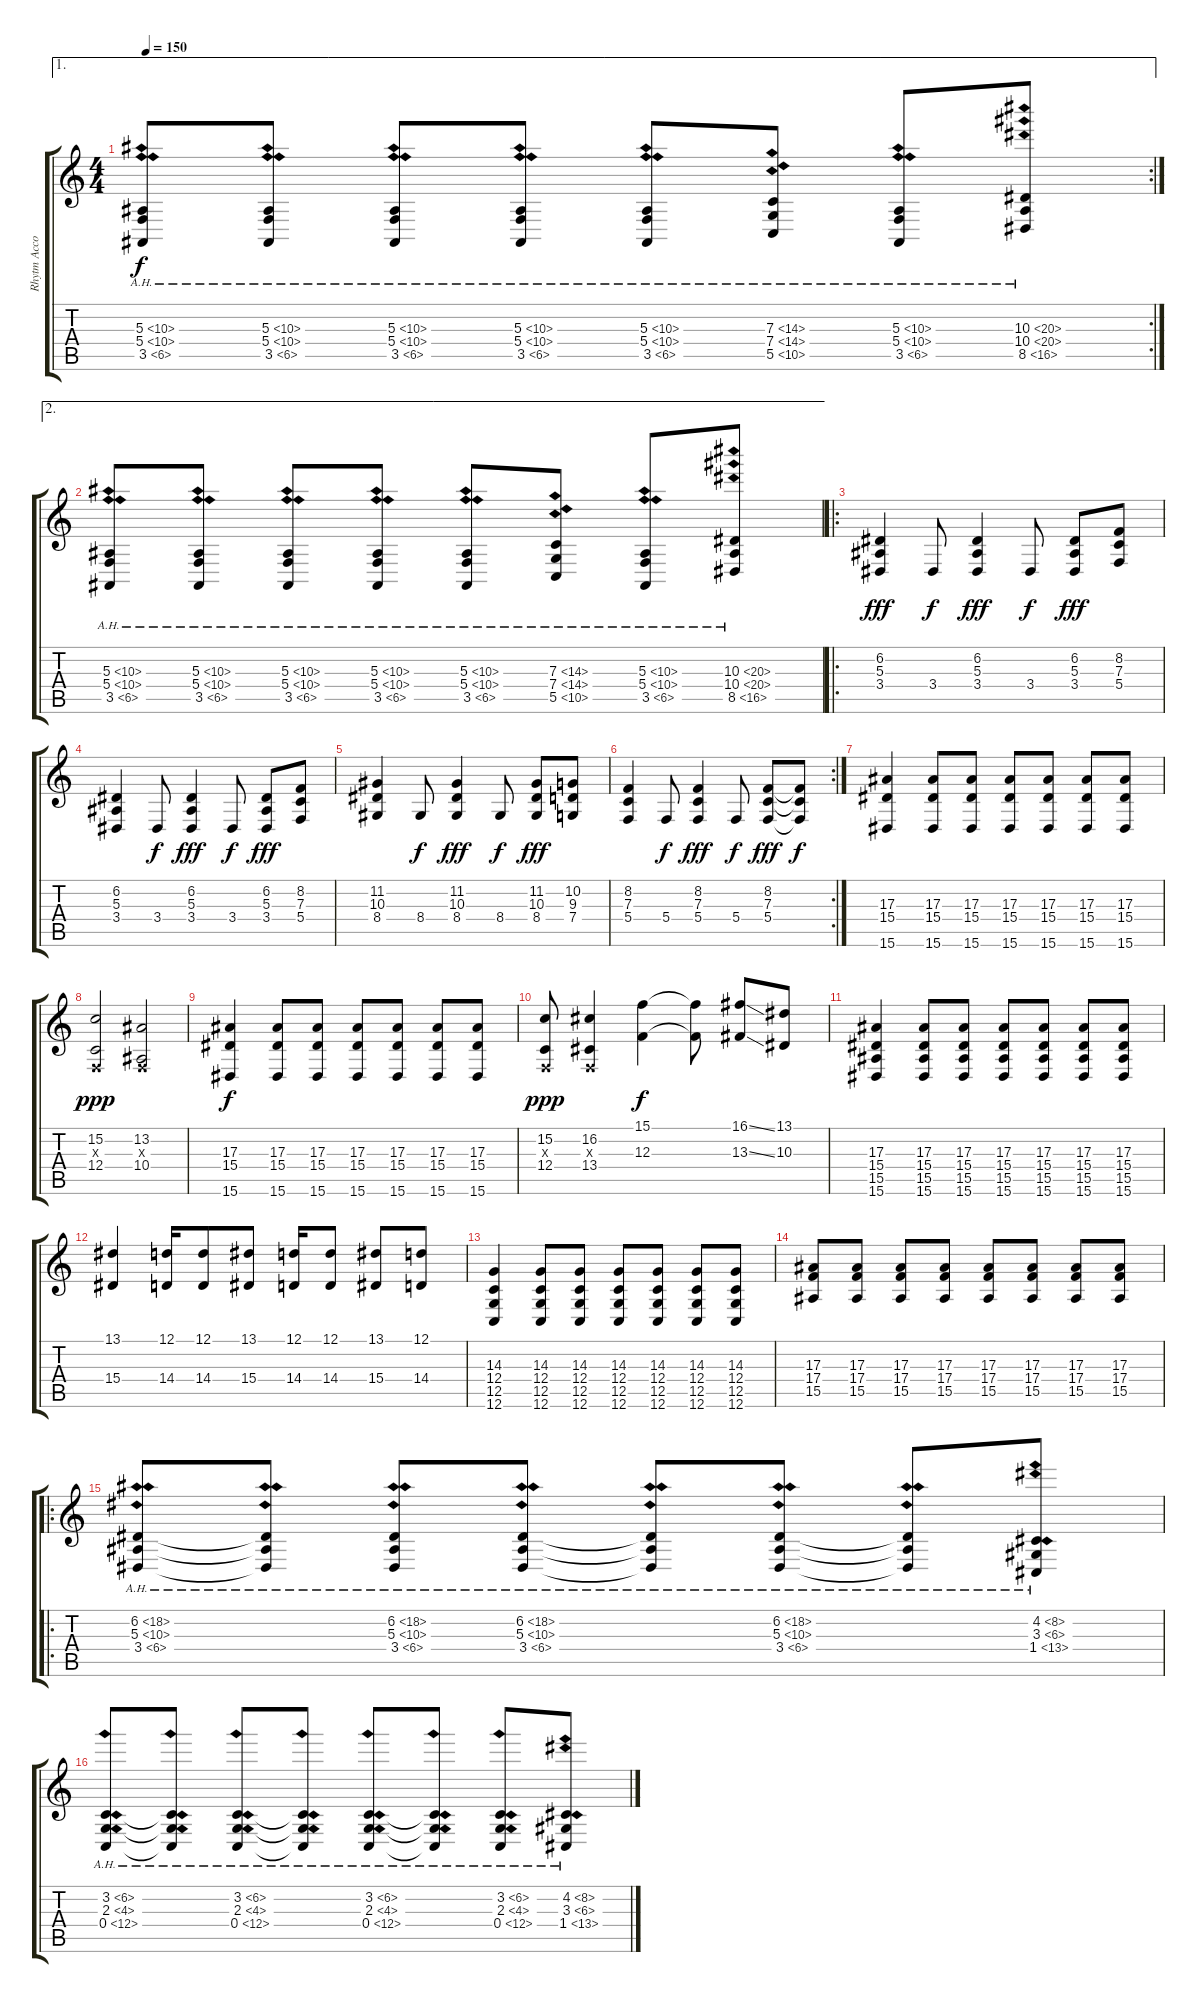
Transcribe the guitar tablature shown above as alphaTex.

\track ("Rhytm Accordion" "Rhytm Acco") {instrument tangoaccordion}
\staff {score tabs}
\tuning (D4 A3 F3 C3 G2 C2) {hide}
\ae 1
\rc 2
\ts (4 4)
\tempo 150
\clef g2
\ks c
(5.3{ah 5} 5.4{ah 5} 3.5{ah 3}).8{dy f} (5.3{ah 5} 5.4{ah 5} 3.5{ah 3}).8 (5.3{ah 5} 5.4{ah 5} 3.5{ah 3}).8 (5.3{ah 5} 5.4{ah 5} 3.5{ah 3}).8 (5.3{ah 5} 5.4{ah 5} 3.5{ah 3}).8 (7.3{ah 7} 7.4{ah 7} 5.5{ah 5}).8 (5.3{ah 5} 5.4{ah 5} 3.5{ah 3}).8 (10.3{ah 10} 10.4{ah 10} 8.5{ah 8}).8 |
\ae 2
(5.3{ah 5} 5.4{ah 5} 3.5{ah 3}).8 (5.3{ah 5} 5.4{ah 5} 3.5{ah 3}).8 (5.3{ah 5} 5.4{ah 5} 3.5{ah 3}).8 (5.3{ah 5} 5.4{ah 5} 3.5{ah 3}).8 (5.3{ah 5} 5.4{ah 5} 3.5{ah 3}).8 (7.3{ah 7} 7.4{ah 7} 5.5{ah 5}).8 (5.3{ah 5} 5.4{ah 5} 3.5{ah 3}).8 (10.3{ah 10} 10.4{ah 10} 8.5{ah 8}).8 |
\ro
(6.2 5.3 3.4).4{dy fff volume 16 instrument accordion} 3.4.8{dy f} (6.2 5.3 3.4).4{dy fff} 3.4.8{dy f} (6.2 5.3 3.4).8{dy fff} (8.2 7.3 5.4).8 |
(6.2 5.3 3.4).4 3.4.8{dy f} (6.2 5.3 3.4).4{dy fff} 3.4.8{dy f} (6.2 5.3 3.4).8{dy fff} (8.2 7.3 5.4).8 |
(11.2 10.3 8.4).4 8.4.8{dy f} (11.2 10.3 8.4).4{dy fff} 8.4.8{dy f} (11.2 10.3 8.4).8{dy fff} (10.2 9.3 7.4).8 |
\rc 2
(8.2 7.3 5.4).4 5.4.8{dy f} (8.2 7.3 5.4).4{dy fff} 5.4.8{dy f} (8.2 7.3 5.4).8{dy fff} (8.2{t} 7.3{t} 5.4{t}).8{dy f} |
(17.3 15.4 15.6).4{volume 12 balance 16 instrument accordion} (17.3 15.4 15.6).8 (17.3 15.4 15.6).8 (17.3 15.4 15.6).8 (17.3 15.4 15.6).8 (17.3 15.4 15.6).8 (17.3 15.4 15.6).8 |
(15.2 0.3{x} 12.4).2{dy ppp} (13.2 0.3{x} 10.4).2 |
(17.3 15.4 15.6).4{dy f} (17.3 15.4 15.6).8 (17.3 15.4 15.6).8 (17.3 15.4 15.6).8 (17.3 15.4 15.6).8 (17.3 15.4 15.6).8 (17.3 15.4 15.6).8 |
(15.2 0.3{x} 12.4).8{dy ppp} (16.2 0.3{x} 13.4).4 (15.1 12.3).4{dy f} (15.1{t} 12.3{t}).8 (16.1{ss} 13.3{ss}).8 (13.1 10.3).8 |
(17.3 15.4 15.5 15.6).4 (17.3 15.4 15.5 15.6).8 (17.3 15.4 15.5 15.6).8 (17.3 15.4 15.5 15.6).8 (17.3 15.4 15.5 15.6).8 (17.3 15.4 15.5 15.6).8 (17.3 15.4 15.5 15.6).8 |
(13.1 15.4).4 (12.1 14.4).16 (12.1 14.4).8 (13.1 15.4).8 (12.1 14.4).16 (12.1 14.4).8 (13.1 15.4).8 (12.1 14.4).8 |
(14.3 12.4 12.5 12.6).4 (14.3 12.4 12.5 12.6).8 (14.3 12.4 12.5 12.6).8 (14.3 12.4 12.5 12.6).8 (14.3 12.4 12.5 12.6).8 (14.3 12.4 12.5 12.6).8 (14.3 12.4 12.5 12.6).8 |
(17.3 17.4 15.5).8 (17.3 17.4 15.5).8 (17.3 17.4 15.5).8 (17.3 17.4 15.5).8 (17.3 17.4 15.5).8 (17.3 17.4 15.5).8 (17.3 17.4 15.5).8 (17.3 17.4 15.5).8 |
\ro
(6.2{ah 12} 5.3{ah 5} 3.4{ah 3}).8 (6.2{ah 12 t} 5.3{ah 5 t} 3.4{ah 3 t}).8 (6.2{ah 12} 5.3{ah 5} 3.4{ah 3}).8 (6.2{ah 12} 5.3{ah 5} 3.4{ah 3}).8 (6.2{ah 12 t} 5.3{ah 5 t} 3.4{ah 3 t}).8 (6.2{ah 12} 5.3{ah 5} 3.4{ah 3}).8 (6.2{ah 12 t} 5.3{ah 5 t} 3.4{ah 3 t}).8 (4.2{ah 4} 3.3{ah 3} 1.4{ah 12}).8 |
(3.2{ah 3} 2.3{ah 2} 0.4{ah 12}).8 (3.2{ah 3 t} 2.3{ah 2 t} 0.4{ah 12 t}).8 (3.2{ah 3} 2.3{ah 2} 0.4{ah 12}).8 (3.2{ah 3 t} 2.3{ah 2 t} 0.4{ah 12 t}).8 (3.2{ah 3} 2.3{ah 2} 0.4{ah 12}).8 (3.2{ah 3 t} 2.3{ah 2 t} 0.4{ah 12 t}).8 (3.2{ah 3} 2.3{ah 2} 0.4{ah 12}).8 (4.2{ah 4} 3.3{ah 3} 1.4{ah 12}).8
